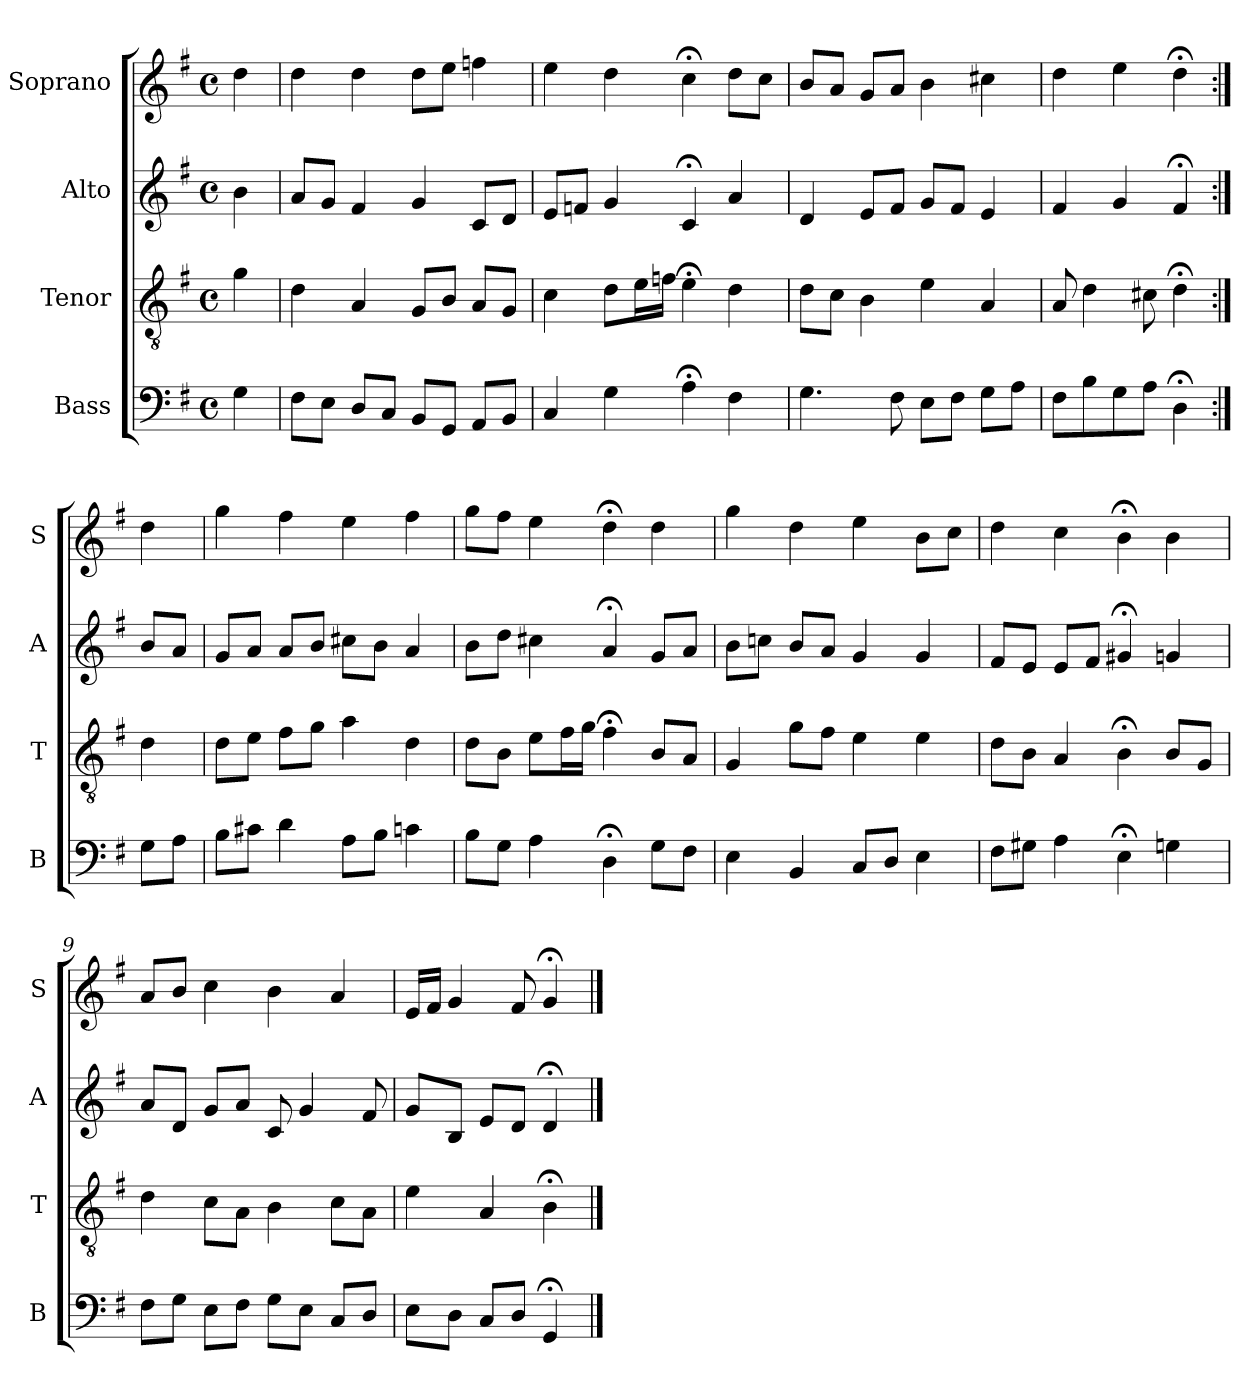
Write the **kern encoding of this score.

**kern	**kern	**kern	**kern
*part4	*part3	*part2	*part1
*staff4	*staff3	*staff2	*staff1
*I"Bass	*I"Tenor	*I"Alto	*I"Soprano
*I'B	*I'T	*I'A	*I'S
*clefF4	*clefGv2	*clefG2	*clefG2
*k[f#]	*k[f#]	*k[f#]	*k[f#]
*G:	*G:	*G:	*G:
*M4/4	*M4/4	*M4/4	*M4/4
*met(c)	*met(c)	*met(c)	*met(c)
*MM100	*MM100	*MM100	*MM100
=	=	=	=
4G	4g	4b	4dd
=1	=1	=1	=1
8F#L	4d	8aL	4dd
8EJ	.	8gJ	.
8DL	4A	4f#	4dd
8CJ	.	.	.
8BBL	8GL	4g	8ddL
8GGJ	8BJ	.	8eeJ
8AAL	8AL	8cL	4ffn
8BBJ	8GJ	8dJ	.
=2	=2	=2	=2
4C	4c	8eL	4ee
.	.	8fnJ	.
4G	8dL	4g	4dd
.	16eL	.	.
.	16fnJJ	.	.
4A;<	4e;<	4c;<	4cc;<
4F#	4d	4a	8ddL
.	.	.	8ccJ
=3	=3	=3	=3
4.G	8dL	4d	8bL
.	8cJ	.	8aJ
.	4B	8eL	8gL
8F#	.	8f#J	8aJ
8EL	4e	8gL	4b
8F#J	.	8f#J	.
8GiL	4Ai	4ei	4cc#Xi
8AJ	.	.	.
=4	=4	=4	=4
8F#L	8A	4f#	4dd
8B	4d	.	.
8G	.	4g	4ee
8AJ	8c#X	.	.
4D;<	4d;<	4f#;<	4dd;<
=:|!	=:|!	=:|!	=:|!
8GL	4d	8bL	4dd
8AJ	.	8aJ	.
=5	=5	=5	=5
8BL	8dL	8gL	4gg
8c#XJ	8eJ	8aJ	.
4d	8f#L	8aL	4ff#
.	8gJ	8bJ	.
8AL	4a	8cc#XL	4ee
8BJ	.	8bJ	.
4cni	4di	4ai	4ff#i
=6	=6	=6	=6
8BL	8dL	8bL	8ggL
8GJ	8BJ	8ddJ	8ff#J
4A	8eL	4cc#X	4ee
.	16f#L	.	.
.	16gJJ	.	.
4D;<	4f#;<	4a;<	4dd;<
8GL	8BL	8gL	4dd
8F#J	8AJ	8aJ	.
=7	=7	=7	=7
4E	4G	8bL	4gg
.	.	8ccnJ	.
4BB	8gL	8bL	4dd
.	8f#J	8aJ	.
8CL	4e	4g	4ee
8DJ	.	.	.
4E	4e	4g	8bL
.	.	.	8ccJ
=8	=8	=8	=8
8F#L	8dL	8f#L	4dd
8G#XJ	8BJ	8eJ	.
4A	4A	8eL	4cc
.	.	8f#J	.
4E;<	4B;<	4g#X;<	4b;<
4Gn	8BL	4gn	4b
.	8GJ	.	.
=9	=9	=9	=9
8F#L	4d	8aL	8aL
8GJ	.	8dJ	8bJ
8EL	8cL	8gL	4cc
8F#J	8AJ	8aJ	.
8GL	4B	8c	4b
8EJ	.	4g	.
8CL	8cL	.	4a
8DJ	8AJ	8f#	.
=10	=10	=10	=10
8EL	4e	8gL	16eLL
.	.	.	16f#JJ
8DJ	.	8BJ	4g
8CL	4A	8eL	.
8DJ	.	8dJ	8f#
4GG;<	4B;<	4d;<	4g;<
==	==	==	==
*-	*-	*-	*-
